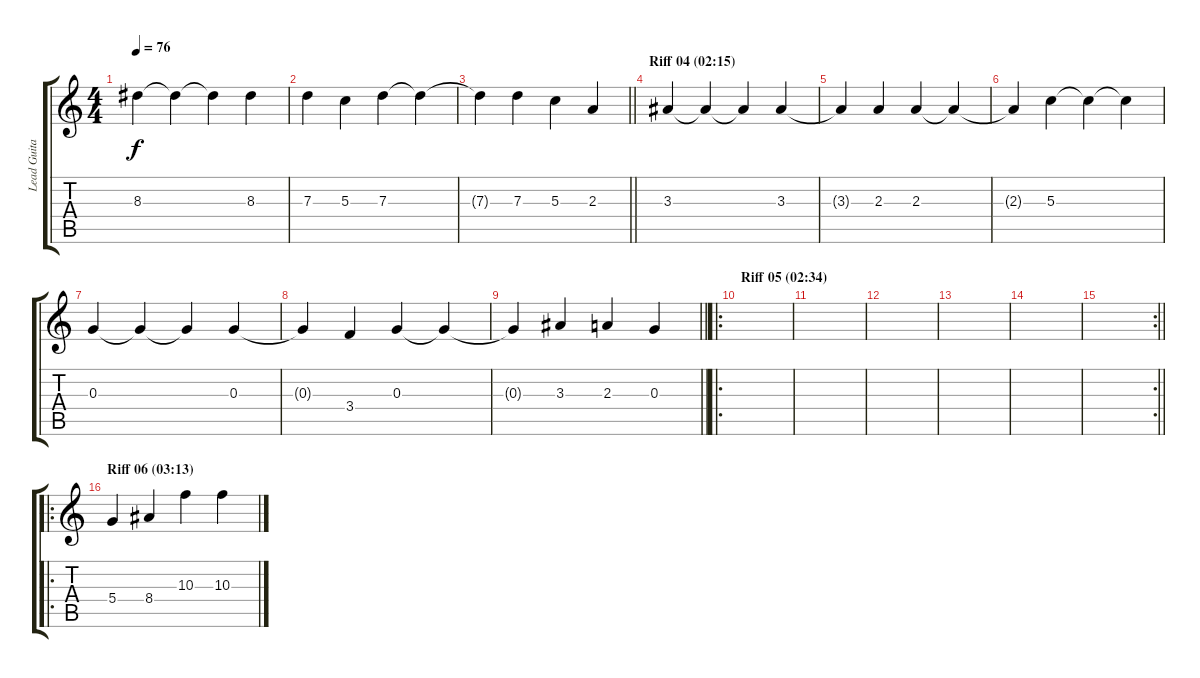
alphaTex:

\track ("Lead Guitar" "Lead Guita") {instrument distortionguitar}
\staff {score tabs}
\tuning (E4 B3 G3 D3 A2 E2) {hide}
\ts (4 4)
\tempo 76
\clef g2
\ks c
8.3.4{dy f} 8.3{t}.4 8.3{t}.4 8.3.4 |
7.3.4 5.3.4 7.3.4 7.3{t}.4 |
\barLineRight lightlight
7.3{t}.4 7.3.4 5.3.4 2.3.4 |
\section ("" "Riff 04 (02:15)")
3.3.4 3.3{t}.4 3.3{t}.4 3.3.4 |
3.3{t}.4 2.3.4 2.3.4 2.3{t}.4 |
2.3{t}.4 5.3.4 5.3{t}.4 5.3{t}.4 |
0.3.4 0.3{t}.4 0.3{t}.4 0.3.4 |
0.3{t}.4 3.4.4 0.3.4 0.3{t}.4 |
\barLineRight lightlight
0.3{t}.4 3.3.4 2.3.4 0.3.4 |
\ro
\section ("" "Riff 05 (02:34)")
|
|
|
|
|
\rc 2
\barLineRight lightlight
|
\ro
\section ("" "Riff 06 (03:13)")
5.4.4 8.4.4 10.3.4 10.3.4
